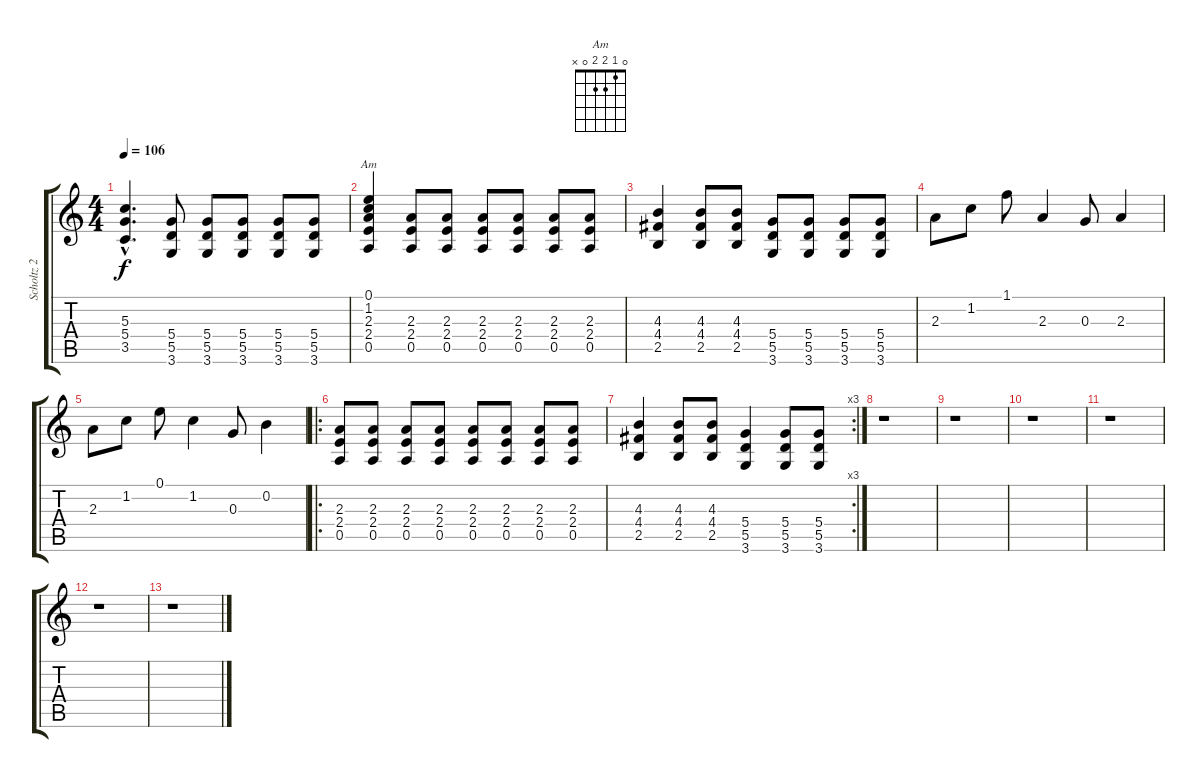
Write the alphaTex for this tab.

\track ("Scholtz 2" "Scholtz 2") {instrument electricguitarjazz}
\staff {score tabs}
\tuning (E4 B3 G3 D3 A2 E2) {hide}
\chord ("Am" 0 1 2 2 0 x)
\ts (4 4)
\tempo 106
\clef g2
\ks c
(5.3{hac} 5.4{hac} 3.5{hac}).4{d dy f} (5.4 5.5 3.6).8 (5.4 5.5 3.6).8 (5.4 5.5 3.6).8 (5.4 5.5 3.6).8 (5.4 5.5 3.6).8 |
(0.1 1.2 2.3 2.4 0.5).4{ch "Am"} (2.3 2.4 0.5).8 (2.3 2.4 0.5).8 (2.3 2.4 0.5).8 (2.3 2.4 0.5).8 (2.3 2.4 0.5).8 (2.3 2.4 0.5).8 |
(4.3 4.4 2.5).4 (4.3 4.4 2.5).8 (4.3 4.4 2.5).8 (5.4 5.5 3.6).8 (5.4 5.5 3.6).8 (5.4 5.5 3.6).8 (5.4 5.5 3.6).8 |
2.3.8 1.2.8 1.1.8 2.3.4 0.3.8 2.3.4 |
2.3.8 1.2.8 0.1.8 1.2.4 0.3.8 0.2.4 |
\ro
(2.3 2.4 0.5).8 (2.3 2.4 0.5).8 (2.3 2.4 0.5).8 (2.3 2.4 0.5).8 (2.3 2.4 0.5).8 (2.3 2.4 0.5).8 (2.3 2.4 0.5).8 (2.3 2.4 0.5).8 |
\rc 3
(4.3 4.4 2.5).4 (4.3 4.4 2.5).8 (4.3 4.4 2.5).8 (5.4 5.5 3.6).4 (5.4 5.5 3.6).8 (5.4 5.5 3.6).8 |
r.1 |
r.1 |
r.1 |
r.1 |
r.1 |
r.1
